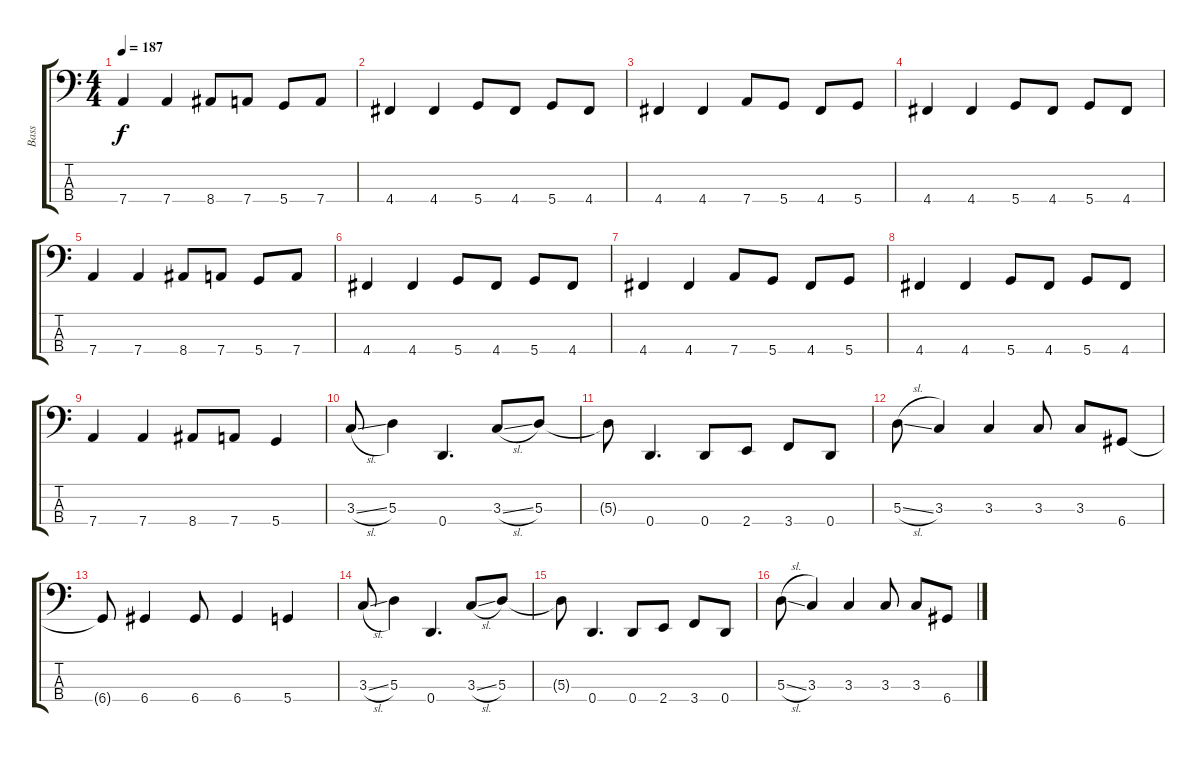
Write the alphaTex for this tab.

\track ("Bass" "Bass") {instrument electricbassfinger}
\staff {score tabs}
\tuning (G2 D2 A1 D1) {hide}
\ts (4 4)
\tempo 187
\clef f4
\ks c
7.4.4{dy f} 7.4.4 8.4.8 7.4.8 5.4.8 7.4.8 |
4.4.4 4.4.4 5.4.8 4.4.8 5.4.8 4.4.8 |
4.4.4 4.4.4 7.4.8 5.4.8 4.4.8 5.4.8 |
4.4.4 4.4.4 5.4.8 4.4.8 5.4.8 4.4.8 |
7.4.4 7.4.4 8.4.8 7.4.8 5.4.8 7.4.8 |
4.4.4 4.4.4 5.4.8 4.4.8 5.4.8 4.4.8 |
4.4.4 4.4.4 7.4.8 5.4.8 4.4.8 5.4.8 |
4.4.4 4.4.4 5.4.8 4.4.8 5.4.8 4.4.8 |
7.4.4 7.4.4 8.4.8 7.4.8 5.4.4 |
3.3{sl}.8 5.3.4 0.4.4{d} 3.3{sl}.8 5.3.8 |
5.3{t}.8 0.4.4{d} 0.4.8 2.4.8 3.4.8 0.4.8 |
5.3{sl}.8 3.3.4 3.3.4 3.3.8 3.3.8 6.4.8 |
6.4{t}.8 6.4.4 6.4.8 6.4.4 5.4.4 |
3.3{sl}.8 5.3.4 0.4.4{d} 3.3{sl}.8 5.3.8 |
5.3{t}.8 0.4.4{d} 0.4.8 2.4.8 3.4.8 0.4.8 |
5.3{sl}.8 3.3.4 3.3.4 3.3.8 3.3.8 6.4.8
